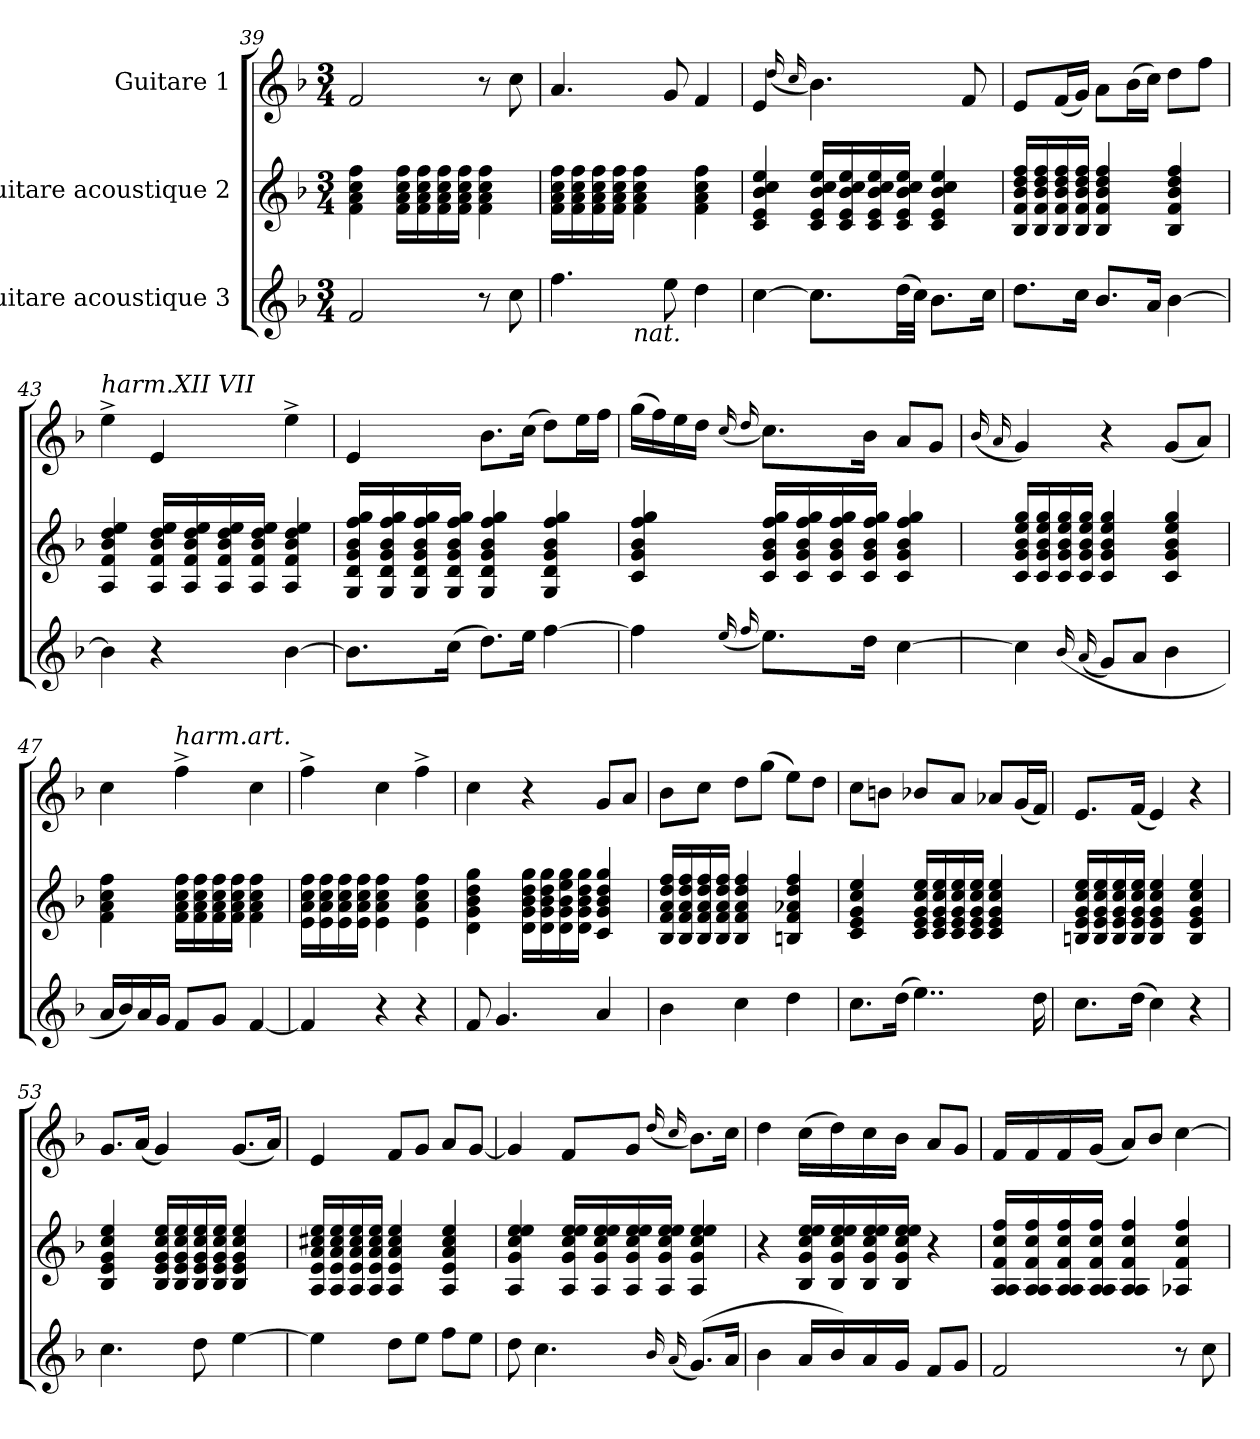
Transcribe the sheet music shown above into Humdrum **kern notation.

**kern	**kern	**kern
*part3	*part2	*part1
*staff3	*staff2	*staff1
*I"Guitare acoustique 3	*I"Guitare acoustique 2	*I"Guitare 1
*clefG2	*clefG2	*clefG2
*ITrd7c12	*ITrd7c12	*ITrd7c12
*k[b-]	*k[b-]	*k[b-]
*d:	*d:	*d:
*M3/4	*M3/4	*M3/4
=39	=39	=39
2F/	4F\ 4A\ 4c\ 4f\	2F/
.	16F\ 16A\ 16c\ 16f\LL	.
.	16F\ 16A\ 16c\ 16f\	.
.	16F\ 16A\ 16c\ 16f\	.
.	16F\ 16A\ 16c\ 16f\JJ	.
8r	4F\ 4A\ 4c\ 4f\	8r
8c\	.	8c\
=40	=40	=40
*^	*	*
4.f\	4ryy	16F\ 16A\ 16c\ 16f\LL	4.A/
.	.	16F\ 16A\ 16c\ 16f\	.
.	.	16F\ 16A\ 16c\ 16f\	.
.	.	16F\ 16A\ 16c\ 16f\JJ	.
!	!LO:TX:b:i:t=nat.	!	!
.	2ryy	4F\ 4A\ 4c\ 4f\	.
8e\	.	.	8G/
4d\	.	4F\ 4A\ 4c\ 4f\	4F/
*v	*v	*	*
!!LO:LB:g=z
=41	=41	=41
[4c\	4C/ 4E/ 4B-/ 4c/ 4e/	4E/
.	.	(<16qqd/
.	.	16qqc/
8.c\L]	16C/ 16E/ 16B-/ 16c/ 16e/LL	4.B-\)
.	16C/ 16E/ 16B-/ 16c/ 16e/	.
.	16C/ 16E/ 16B-/ 16c/ 16e/	.
(>32d\LL	16C/ 16E/ 16B-/ 16c/ 16e/JJ	.
32c\JJJ)	.	.
8.B-\L	4C/ 4E/ 4B-/ 4c/ 4e/	.
.	.	8F/
16c\Jk	.	.
=42	=42	=42
8.d\L	16BB-/ 16F/ 16B-/ 16d/ 16f/LL	8E/L
.	16BB-/ 16F/ 16B-/ 16d/ 16f/	.
.	16BB-/ 16F/ 16B-/ 16d/ 16f/	(<16F/L
16c\Jk	16BB-/ 16F/ 16B-/ 16d/ 16f/JJ	16G/JJ)
8.B-/L	4BB-/ 4F/ 4B-/ 4d/ 4f/	8A\L
.	.	(>16B-\L
16A/Jk	.	16c\JJ)
[4B-\	4BB-/ 4F/ 4B-/ 4d/ 4f/	8d\L
.	.	8f\J
=43	=43	=43
!	!	!LO:TX:a:i:t=harm.XII   VII
4B-\]	4AA/ 4F/ 4B-/ 4d/ 4e/	4e^>\
4r	16AA/ 16F/ 16B-/ 16d/ 16e/LL	4E/
.	16AA/ 16F/ 16B-/ 16d/ 16e/	.
.	16AA/ 16F/ 16B-/ 16d/ 16e/	.
.	16AA/ 16F/ 16B-/ 16d/ 16e/JJ	.
[4B-\	4AA/ 4F/ 4B-/ 4d/ 4e/	4e^>\
=44	=44	=44
8.B-\L]	16GG/ 16D/ 16G/ 16B-/ 16f/ 16g/LL	4E/
.	16GG/ 16D/ 16G/ 16B-/ 16f/ 16g/	.
.	16GG/ 16D/ 16G/ 16B-/ 16f/ 16g/	.
(>16c\Jk	16GG/ 16D/ 16G/ 16B-/ 16f/ 16g/JJ	.
8.d\L)	4GG/ 4D/ 4G/ 4B-/ 4f/ 4g/	8.B-\L
16e\Jk	.	(>16c\Jk
[4f\	4GG/ 4D/ 4G/ 4B-/ 4f/ 4g/	8d\L)
.	.	16e\L
.	.	16f\JJ
!!LO:LB:g=z
=45	=45	=45
4f\]	4C/ 4G/ 4B-/ 4f/ 4g/	(>16g\LL
.	.	16f\)
.	.	16e\
.	.	16d\JJ
(<16qqe/	.	(<16qqc/
16qqf/	.	16qqd/
8.e\L)	16C/ 16G/ 16B-/ 16f/ 16g/LL	8.c\L)
.	16C/ 16G/ 16B-/ 16f/ 16g/	.
.	16C/ 16G/ 16B-/ 16f/ 16g/	.
16d\Jk	16C/ 16G/ 16B-/ 16f/ 16g/JJ	16B-\Jk
[4c\	4C/ 4G/ 4B-/ 4f/ 4g/	8A/L
.	.	8G/J
=46	=46	=46
.	.	(<16qqB-/
.	.	16qqA/
4c\]	16C/ 16G/ 16B-/ 16e/ 16g/LL	4G/)
.	16C/ 16G/ 16B-/ 16e/ 16g/	.
.	16C/ 16G/ 16B-/ 16e/ 16g/	.
.	16C/ 16G/ 16B-/ 16e/ 16g/JJ	.
((<16qqB-/	.	.
(<16qqA/	.	.
8G/L)	4C/ 4G/ 4B-/ 4e/ 4g/	4r
8A/J	.	.
4B-\	4C/ 4G/ 4B-/ 4e/ 4g/	(<8G/L
.	.	8A/J)
=47	=47	=47
16A/LL	4F\ 4A\ 4c\ 4f\	4c\
16B-/)	.	.
16A/	.	.
16G/JJ	.	.
!	!	!LO:TX:a:i:t=harm.art.
8F/L	16F\ 16A\ 16c\ 16f\LL	4f^>\
.	16F\ 16A\ 16c\ 16f\	.
8G/J	16F\ 16A\ 16c\ 16f\	.
.	16F\ 16A\ 16c\ 16f\JJ	.
[4F/	4F\ 4A\ 4c\ 4f\	4c\
=48	=48	=48
4F/]	16E\ 16A\ 16c\ 16f\LL	4f^>\
.	16E\ 16A\ 16c\ 16f\	.
.	16E\ 16A\ 16c\ 16f\	.
.	16E\ 16A\ 16c\ 16f\JJ	.
4r	4E\ 4A\ 4c\ 4f\	4c\
4r	4E\ 4A\ 4c\ 4f\	4f^>\
!!LO:PB:g=z
=49	=49	=49
8F/	4D\ 4G\ 4B-\ 4d\ 4g\	4c\
4.G/	.	.
.	16D\ 16G\ 16B-\ 16d\ 16g\LL	4r
.	16D\ 16G\ 16B-\ 16d\ 16g\	.
.	16D\ 16G\ 16B-\ 16e\ 16g\	.
.	16D\ 16G\ 16B-\ 16d\ 16g\JJ	.
4A/	4C/ 4G/ 4B-/ 4d/ 4g/	8G/L
.	.	8A/J
=50	=50	=50
4B-\	16BB-/ 16F/ 16A/ 16d/ 16f/LL	8B-\L
.	16BB-/ 16F/ 16A/ 16d/ 16f/	.
.	16BB-/ 16F/ 16A/ 16d/ 16f/	8c\J
.	16BB-/ 16F/ 16A/ 16d/ 16f/JJ	.
4c\	4BB-/ 4F/ 4A/ 4d/ 4f/	8d\L
.	.	(>8g\J
4d\	4BBn/ 4F/ 4A-X/ 4d/ 4f/	8e\L)
.	.	8d\J
=51	=51	=51
8.c\L	4C/ 4E/ 4G/ 4c/ 4e/	8c\L
.	.	8Bn\J
(>16d\Jk	.	.
4..e\)	16C/ 16E/ 16G/ 16c/ 16e/LL	8B-X/L
.	16C/ 16E/ 16G/ 16c/ 16e/	.
.	16C/ 16E/ 16G/ 16c/ 16e/	8A/J
.	16C/ 16E/ 16G/ 16c/ 16e/JJ	.
.	4C/ 4E/ 4G/ 4c/ 4e/	8A-X/L
.	.	(<16G/L
16d\	.	16F/JJ)
=52	=52	=52
8.c\L	16BBn/ 16E/ 16G/ 16c/ 16e/LL	8.E/L
.	16BB/ 16E/ 16G/ 16c/ 16e/	.
.	16BB/ 16E/ 16G/ 16c/ 16e/	.
(>16d\Jk	16BB/ 16E/ 16G/ 16c/ 16e/JJ	(<16F/Jk
4c\)	4BB/ 4E/ 4G/ 4c/ 4e/	4E/)
4r	4BB/ 4E/ 4G/ 4c/ 4e/	4r
!!LO:LB:g=z
=53	=53	=53
4.c\	4BB-/ 4E/ 4G/ 4c/ 4e/	8.G/L
.	.	(<16A/Jk
.	16BB-/ 16E/ 16G/ 16c/ 16e/LL	4G/)
.	16BB-/ 16E/ 16G/ 16c/ 16e/	.
8d\	16BB-/ 16E/ 16G/ 16c/ 16e/	.
.	16BB-/ 16E/ 16G/ 16c/ 16e/JJ	.
[4e\	4BB-/ 4E/ 4G/ 4c/ 4e/	(<8.G/L
.	.	16A/Jk)
=54	=54	=54
4e\]	16AA/ 16E/ 16A/ 16c#X/ 16e/LL	4E/
.	16AA/ 16E/ 16A/ 16c#/ 16e/	.
.	16AA/ 16E/ 16A/ 16c#/ 16e/	.
.	16AA/ 16E/ 16A/ 16c#/ 16e/JJ	.
8d\L	4AA/ 4E/ 4A/ 4c#/ 4e/	8F/L
8e\J	.	8G/J
8f\L	4AA/ 4E/ 4A/ 4c#/ 4e/	8A/L
8e\J	.	[8G/J
=55	=55	=55
8d\	4AA/ 4G/ 4c/ 4e/ 4e/	4G/]
4.c\	.	.
.	16AA/ 16G/ 16c/ 16e/ 16e/LL	8F/L
.	16AA/ 16G/ 16c/ 16e/ 16e/	.
.	16AA/ 16G/ 16c/ 16e/ 16e/	8G/J
.	16AA/ 16G/ 16c/ 16e/ 16e/JJ	.
(16qqB-/	.	(<16qqd/
(<16qqA/	.	16qqc/
(<8.G/L)	4AA/ 4G/ 4c/ 4e/ 4e/	8.B-\L)
16A/Jk	.	16c\Jk
=56	=56	=56
4B-\	4r	4d\
16A/LL	16BB-/ 16G/ 16c/ 16e/ 16e/LL	(>16c\LL
16B-/)	16BB-/ 16G/ 16c/ 16e/ 16e/	16d\)
16A/	16BB-/ 16G/ 16c/ 16e/ 16e/	16c\
16G/JJ	16BB-/ 16G/ 16c/ 16e/ 16e/JJ	16B-\JJ
8F/L	4r	8A/L
8G/J	.	8G/J
!!LO:LB:g=z
=57	=57	=57
2F/	16AA/ 16AA/ 16F/ 16c/ 16f/LL	16F/LL
.	16AA/ 16AA/ 16F/ 16c/ 16f/	16F/
.	16AA/ 16AA/ 16F/ 16c/ 16f/	16F/
.	16AA/ 16AA/ 16F/ 16c/ 16f/JJ	(<16G/JJ
.	4AA/ 4AA/ 4F/ 4c/ 4f/	8A/L)
.	.	8B-/J
8r	4AA-X/ 4F/ 4c/ 4f/	[4c\
8c\	.	.
=	=	=
*-	*-	*-
